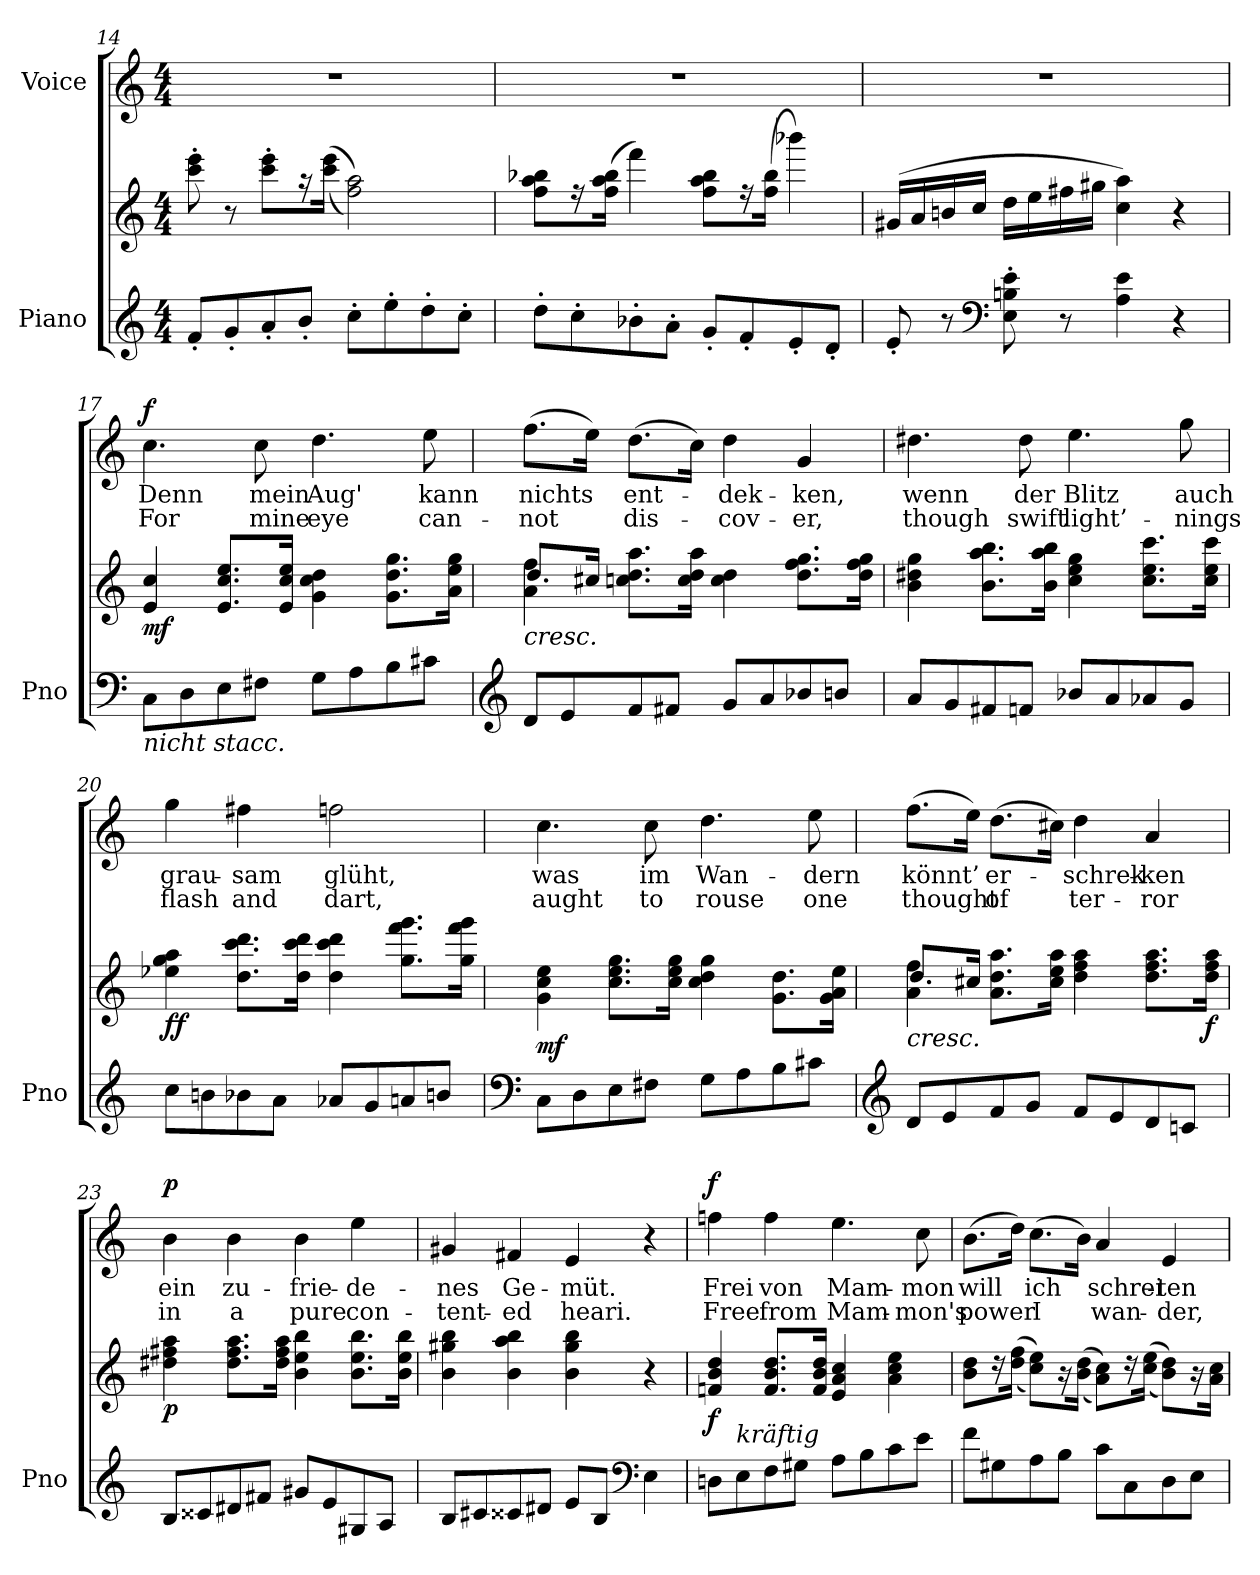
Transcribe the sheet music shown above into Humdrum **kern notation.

**kern	**kern	**dynam	**kern	**text	**text	**dynam
*part2	*part2	*part2	*part1	*part1	*part1	*part1
*staff3	*staff2	*staff2/3	*staff1	*staff1	*staff1	*staff1
*I"Piano	*	*	*I"Voice	*	*	*
*I'Pno	*	*	*	*	*	*
*clefG2	*clefG2	*	*clefG2	*	*	*
*k[]	*k[]	*	*k[]	*	*	*
*M4/4	*M4/4	*	*M4/4	*	*	*
=14	=14	=14	=14	=14	=14	=14
8f'/L	8ccc\' 8eee\'	.	1r	.	.	.
8g'/	8r	.	.	.	.	.
8a'/	8ccc\' 8eee\'L	.	.	.	.	.
8b'/J	16raa	.	.	.	.	.
.	(<(>16ccc\ 16eee\Jk	.	.	.	.	.
8cc'\L	2ff\ 2aa\))	.	.	.	.	.
8ee'\	.	.	.	.	.	.
8dd'\	.	.	.	.	.	.
8cc'\J	.	.	.	.	.	.
=15	=15	=15	=15	=15	=15	=15
8dd'\L	8ff\ 8aa\ 8bb-X\L	.	1r	.	.	.
8cc'\	16rff	.	.	.	.	.
.	(>16ff\ 16aa\ 16bb-\Jk	.	.	.	.	.
8b-X'\	4fff\)	.	.	.	.	.
8a'\J	.	.	.	.	.	.
8g'/L	8ff\ 8aa\ 8bb-\L	.	.	.	.	.
8f'/	16rff	.	.	.	.	.
.	(>16ff\ 16bb-\Jk	.	.	.	.	.
8e'/	4bbb-X\)	.	.	.	.	.
8d'/J	.	.	.	.	.	.
!!LO:LB:g=z
=16	=16	=16	=16	=16	=16	=16
8e'/	(>16g#X/LL	.	1r	.	.	.
.	16a/	.	.	.	.	.
8r	16bn/	.	.	.	.	.
.	16cc/JJ	.	.	.	.	.
*clefF4	*	*	*	*	*	*
8E\' 8Bn\' 8e\'	16dd\LL	.	.	.	.	.
.	16ee\	.	.	.	.	.
8r	16ff#X\	.	.	.	.	.
.	16gg#X\JJ	.	.	.	.	.
4A\ 4e\	4cc\ 4aa\)	.	.	.	.	.
4r	4r	.	.	.	.	.
=17	=17	=17	=17	=17	=17	=17
!LO:TX:b:i:t=nicht stacc.	!	!	!	!	!	!
!	!	!LO:DY:b	!	!LO:LY:b	!LO:LY:b	!LO:DY:a
8C\L	4e/ 4cc/	mf	4.cc\	Denn	For	f
8D\	.	.	.	.	.	.
8E\	8.e/ 8.cc/ 8.ee/L	.	.	.	.	.
!	!	!	!	!LO:LY:b	!LO:LY:b	!
8F#X\J	.	.	8cc\	mein	mine	.
.	16e/ 16cc/ 16ee/Jk	.	.	.	.	.
!	!	!	!	!LO:LY:b	!LO:LY:b	!
8G\L	4g\ 4cc\ 4dd\	.	4.dd\	Aug'	eye	.
8A\	.	.	.	.	.	.
8B\	8.g\ 8.dd\ 8.gg\L	.	.	.	.	.
!	!	!	!	!LO:LY:b	!LO:LY:b	!
8c#X\J	.	.	8ee\	kann	can-	.
.	16a\ 16ee\ 16gg\Jk	.	.	.	.	.
=18	=18	=18	=18	=18	=18	=18
*clefG2	*	*	*	*	*	*
*	*^	*	*	*	*	*
!	!LO:TX:b:i:t=cresc.	!	!	!	!	!	!
!	!	!	!	!	!LO:LY:b	!LO:LY:b	!
8d/L	4a\ 4ff\	8.dd/L	.	(>8.ff\L	nichts	-not	.
8e/	.	.	.	.	.	.	.
.	.	16cc#X/Jk	.	16ee\Jk)	.	.	.
!	!	!	!	!	!LO:LY:b	!LO:LY:b	!
8f/	8.ccn\ 8.dd\ 8.aa\L	4reyy	.	(>8.dd\L	ent-	dis-	.
8f#X/J	.	.	.	.	.	.	.
.	16cc\ 16dd\ 16aa\Jk	.	.	16cc\Jk)	.	.	.
!	!	!	!	!	!LO:LY:b	!LO:LY:b	!
8g/L	4cc\ 4dd\	2reyy	.	4dd\	-dek-	-cov-	.
8a/	.	.	.	.	.	.	.
!	!	!	!	!	!LO:LY:b	!LO:LY:b	!
8b-X/	8.dd\ 8.ff\ 8.gg\L	.	.	4g/	-ken,	-er,	.
8bn/J	.	.	.	.	.	.	.
.	16dd\ 16ff\ 16gg\Jk	.	.	.	.	.	.
*	*v	*v	*	*	*	*	*
!!LO:LB:g=z
=19	=19	=19	=19	=19	=19	=19
!	!	!	!	!LO:LY:b	!LO:LY:b	!
8a/L	4b\ 4dd#X\ 4gg\	.	4.dd#X\	wenn	though	.
8g/	.	.	.	.	.	.
8f#X/	8.b\ 8.aa\ 8.bb\L	.	.	.	.	.
!	!	!	!	!LO:LY:b	!LO:LY:b	!
8fn/J	.	.	8dd#\	der	swift	.
.	16b\ 16aa\ 16bb\Jk	.	.	.	.	.
!	!	!	!	!LO:LY:b	!LO:LY:b	!
8b-X/L	4cc\ 4ee\ 4gg\	.	4.ee\	Blitz	light’-	.
8a/	.	.	.	.	.	.
8a-X/	8.cc\ 8.ee\ 8.ccc\L	.	.	.	.	.
!	!	!	!	!LO:LY:b	!LO:LY:b	!
8g/J	.	.	8gg\	auch	-nings	.
.	16cc\ 16ee\ 16ccc\Jk	.	.	.	.	.
=20	=20	=20	=20	=20	=20	=20
!	!	!LO:DY:b	!	!LO:LY:b	!LO:LY:b	!
8cc\L	4ee-X\ 4gg\ 4aa\	ff	4gg\	grau-	flash	.
8bn\	.	.	.	.	.	.
!	!	!	!	!LO:LY:b	!LO:LY:b	!
8b-X\	8.dd\ 8.ccc\ 8.ddd\L	.	4ff#X\	-sam	and	.
8a\J	.	.	.	.	.	.
.	16dd\ 16ccc\ 16ddd\Jk	.	.	.	.	.
!	!	!	!	!LO:LY:b	!LO:LY:b	!
8a-X/L	4dd\ 4ccc\ 4ddd\	.	2ffn\	glüht,	dart,	.
8g/	.	.	.	.	.	.
8an/	8.gg\ 8.fff\ 8.ggg\L	.	.	.	.	.
8bn/J	.	.	.	.	.	.
.	16gg\ 16fff\ 16ggg\Jk	.	.	.	.	.
=21	=21	=21	=21	=21	=21	=21
*clefF4	*	*	*	*	*	*
!	!	!LO:DY:b	!	!LO:LY:b	!LO:LY:b	!
8C\L	4g\ 4cc\ 4ee\	mf	4.cc\	was	aught	.
8D\	.	.	.	.	.	.
8E\	8.cc\ 8.ee\ 8.gg\L	.	.	.	.	.
!	!	!	!	!LO:LY:b	!LO:LY:b	!
8F#X\J	.	.	8cc\	im	to	.
.	16cc\ 16ee\ 16gg\Jk	.	.	.	.	.
!	!	!	!	!LO:LY:b	!LO:LY:b	!
8G\L	4cc\ 4dd\ 4gg\	.	4.dd\	Wan-	rouse	.
8A\	.	.	.	.	.	.
8B\	8.g\ 8.dd\L	.	.	.	.	.
!	!	!	!	!LO:LY:b	!LO:LY:b	!
8c#X\J	.	.	8ee\	-dern	one	.
.	16g\ 16a\ 16ee\Jk	.	.	.	.	.
!!LO:LB:g=z
=22	=22	=22	=22	=22	=22	=22
*clefG2	*	*	*	*	*	*
!	!	!LO:HP:b	!	!LO:LY:b	!LO:LY:b	!
*	*^	*	*	*	*	*
8d/L	4a\ 4ff\	8.dd/L	<	(>8.ff\L	könnt’	thought	.
8e/	.	.	.	.	.	.	.
.	.	16cc#X/Jk	.	16ee\Jk)	.	.	.
!	!	!	!	!	!LO:LY:b	!LO:LY:b	!
8f/	8.a\ 8.dd\ 8.aa\L	4rgyy	.	(>8.dd\L	er-	of	.
8g/J	.	.	.	.	.	.	.
.	16cc#\ 16ee\ 16aa\Jk	.	.	16cc#X\Jk)	.	.	.
!	!	!	!	!	!LO:LY:b	!LO:LY:b	!
8f/L	4dd\ 4ff\ 4aa\	2rgyy	.	4dd\	-schrek-	ter-	.
8e/	.	.	.	.	.	.	.
!	!	!	!	!	!LO:LY:b	!LO:LY:b	!
8d/	8.dd\ 8.ff\ 8.aa\L	.	.	4a/	-ken	-ror	.
8cn/J	.	.	.	.	.	.	.
!	!	!	!LO:DY:b	!	!	!	!
.	16dd\ 16ff\ 16aa\Jk	.	f	.	.	.	.
*	*v	*v	*	*	*	*	*
.	.	[	.	.	.	.
=23	=23	=23	=23	=23	=23	=23
!	!	!LO:DY:b	!	!LO:LY:b	!LO:LY:b	!LO:DY:b
8B/L	4dd#X\ 4ff#X\ 4aa\	p	4b\	ein	in	p
8c##X/	.	.	.	.	.	.
!	!	!	!	!LO:LY:b	!LO:LY:b	!
8d#X/	8.dd#\ 8.ff#\ 8.aa\L	.	4b\	zu-	a	.
8f#X/J	.	.	.	.	.	.
.	16dd#\ 16ff#\ 16aa\Jk	.	.	.	.	.
!	!	!	!	!LO:LY:b	!LO:LY:b	!
8g#X/L	4b\ 4ee\ 4bb\	.	4b\	-frie-	pure	.
8e/	.	.	.	.	.	.
!	!	!	!	!LO:LY:b	!LO:LY:b	!
8G#X/	8.b\ 8.ee\ 8.bb\L	.	4ee\	-de-	con-	.
8A/J	.	.	.	.	.	.
.	16b\ 16ee\ 16bb\Jk	.	.	.	.	.
=24	=24	=24	=24	=24	=24	=24
!	!	!	!	!LO:LY:b	!LO:LY:b	!
8B/L	4b\ 4gg#X\ 4bb\	.	4g#X/	-nes	-tent-	.
8c#X/	.	.	.	.	.	.
!	!	!	!	!LO:LY:b	!LO:LY:b	!
8c##X/	4b\ 4aa\ 4bb\	.	4f#X/	Ge-	-ed	.
8d#X/J	.	.	.	.	.	.
!	!	!	!	!LO:LY:b	!LO:LY:b	!
8e/L	4b\ 4gg#\ 4bb\	.	4e/	-müt.	heari.	.
8B/J	.	.	.	.	.	.
*clefF4	*	*	*	*	*	*
4E\	4r	.	4r	.	.	.
!!LO:PB:g=z
=25	=25	=25	=25	=25	=25	=25
!	!	!LO:DY:b	!	!LO:LY:b	!LO:LY:b	!LO:DY:a
8Dn\L	4fn/ 4b/ 4dd/	f	4ffn\	Frei	Free	f
!LO:TX:a:i:t=kräftig	!	!	!	!	!	!
8E\	.	.	.	.	.	.
!	!	!	!	!LO:LY:b	!LO:LY:b	!
8F\	8.f/ 8.b/ 8.dd/L	.	4ff\	von	from	.
8G#X\J	.	.	.	.	.	.
.	16f/ 16b/ 16dd/Jk	.	.	.	.	.
!	!	!	!	!LO:LY:b	!LO:LY:b	!
8A\L	4e/ 4a/ 4cc/	.	4.ee\	Mam-	Mam-	.
8B\	.	.	.	.	.	.
8c\	4a\ 4cc\ 4ee\	.	.	.	.	.
!	!	!	!	!LO:LY:b	!LO:LY:b	!
8e\J	.	.	8cc\	-mon	-mon's	.
=26	=26	=26	=26	=26	=26	=26
!	!	!	!	!LO:LY:b	!LO:LY:b	!
8f\L	8b\ 8dd\L	.	(>8.b\L	will	power	.
8G#X\	16r	.	.	.	.	.
.	(>(<16dd\ 16ff\Jk	.	16dd\Jk)	.	.	.
!	!	!	!	!LO:LY:b	!LO:LY:b	!
8A\	8cc\ 8ee\L))	.	(>8.cc\L	ich	I	.
8B\J	16r	.	.	.	.	.
.	(>(<16b\ 16dd\Jk	.	16b\Jk)	.	.	.
!	!	!	!	!LO:LY:b	!LO:LY:b	!
8c\L	8a\ 8cc\L))	.	4a/	schrei-	wan-	.
8C\	16r	.	.	.	.	.
.	(>(<16cc\ 16ee\Jk	.	.	.	.	.
!	!	!	!	!LO:LY:b	!LO:LY:b	!
8D\	8b\ 8dd\L))	.	4e/	-ten	-der,	.
8E\J	16r	.	.	.	.	.
.	16a\ 16cc\Jk	.	.	.	.	.
=	=	=	=	=	=	=
*-	*-	*-	*-	*-	*-	*-
